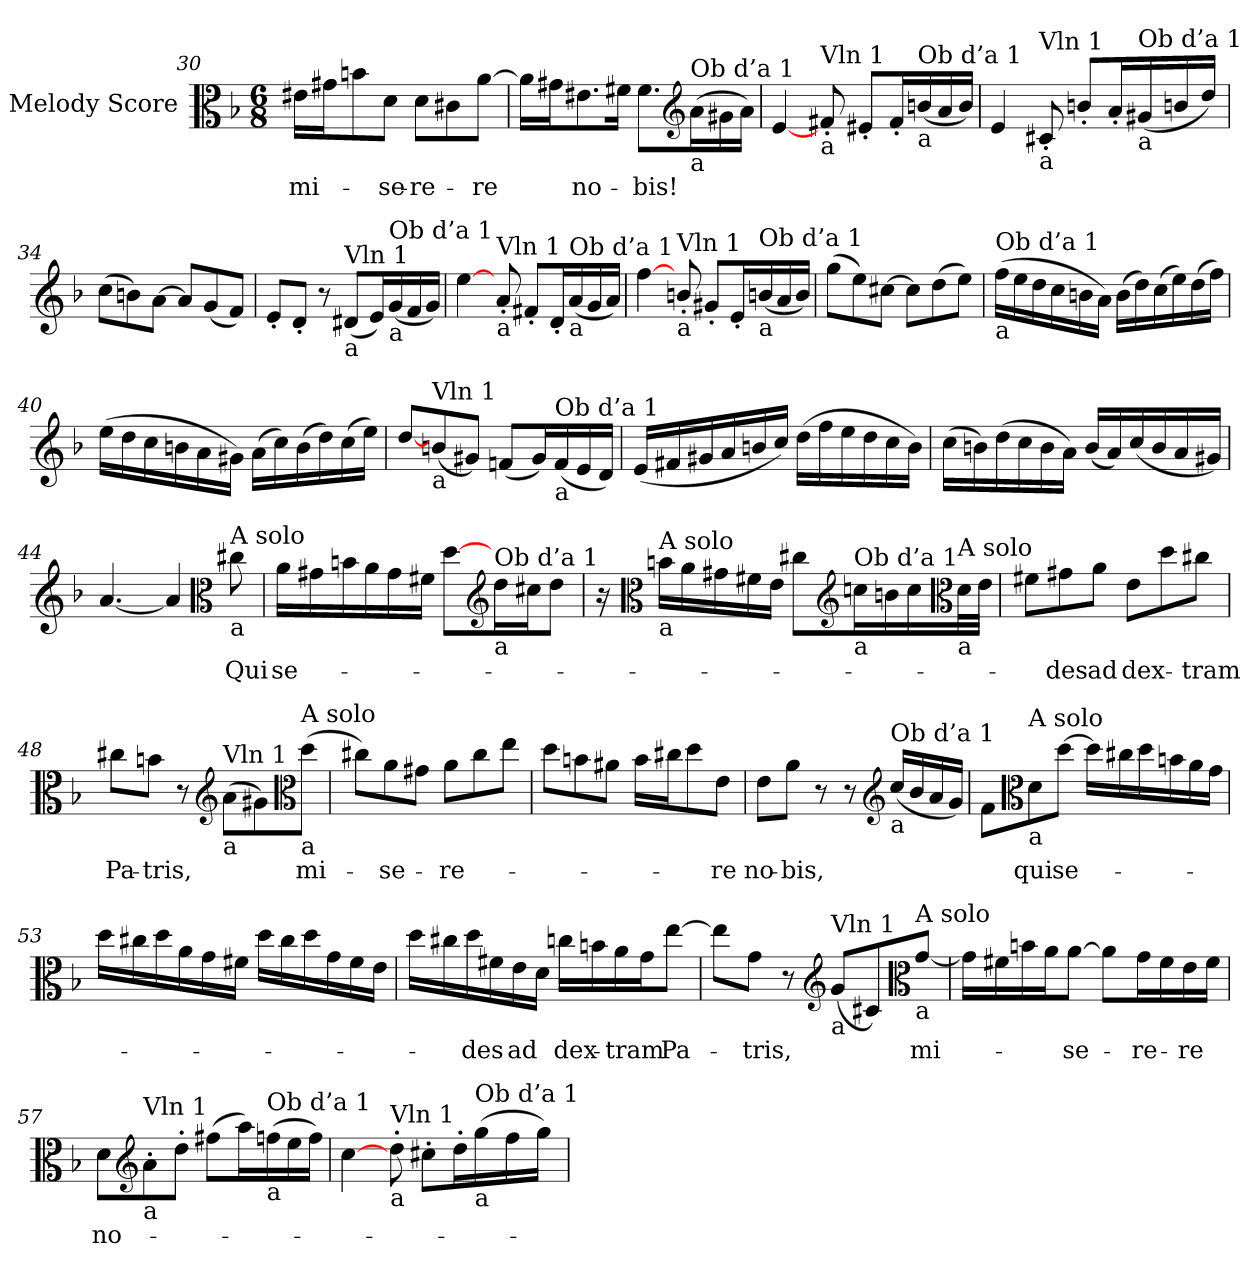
**kern	**text
*part1	*part1
*staff1	*staff1
*I"Melody Score	*
*clefC3	*
*k[b-]	*
*M6/8	*
=30	=30
!	!LO:LY:b
16e#X\LL	mi-
16g#X\J	.
8b\	.
!	!LO:LY:b
8d\J	-se-
!	!LO:LY:b
8d\L	-re-
8c#\	.
!	!LO:LY:b
[8a\J	-re
=31	=31
16a\LL]	.
16g#X\J	.
!	!LO:LY:b
8.e#X\	no-
16f#\Jk	.
!	!LO:LY:b
8.f#\L	-bis!
*clefG2	*
!LO:TX:a:t=Ob d’a 1	!
!LO:TX:b:t=a	!
(16a\L	.
16g#X\	.
16a\JJ)	.
=32	=32
[4e/	.
!LO:TX:a:t=Vln 1	!
!LO:TX:b:t=a	!
8f#'/	.
8e#X'/L	.
16f#'/L	.
!LO:TX:a:t=Ob d’a 1	!
!LO:TX:b:t=a	!
(16bn/	.
16a/	.
16b/JJ)	.
=33	=33
4e/	.
!LO:TX:a:t=Vln 1	!
!LO:TX:b:t=a	!
8c#'/	.
8b'/L	.
16a'/L	.
!LO:TX:a:t=Ob d’a 1	!
!LO:TX:b:t=a	!
(16g#X/	.
16bn/	.
16dd/JJ)	.
=34	=34
(8cc\L	.
8bn\)	.
[8a\J	.
8a/L]	.
(8g/	.
8f/J)	.
=35	=35
8e'/L	.
8d'/J	.
8r	.
!LO:TX:a:t=Vln 1	!
!LO:TX:b:t=a	!
(8d#X/L	.
16e/L)	.
!LO:TX:a:t=Ob d’a 1	!
!LO:TX:b:t=a	!
(16g/	.
16f/	.
16g/JJ)	.
=36	=36
[4ee\	.
!LO:TX:a:t=Vln 1	!
!LO:TX:b:t=a	!
8a'/	.
8f#'/L	.
16d'/L	.
!LO:TX:a:t=Ob d’a 1	!
!LO:TX:b:t=a	!
(16a/	.
16g/	.
16a/JJ)	.
=37	=37
[4ff\	.
!LO:TX:a:t=Vln 1	!
!LO:TX:b:t=a	!
8b'/	.
8g#X'/L	.
16e'/L	.
!LO:TX:a:t=Ob d’a 1	!
!LO:TX:b:t=a	!
(16bn/	.
16a/	.
16b/JJ)	.
=38	=38
(8gg\L	.
8ee\)	.
[8cc#X\J	.
8cc#\L]	.
(8dd\	.
8ee\J)	.
=39	=39
!LO:TX:a:t=Ob d’a 1	!
!LO:TX:b:t=a	!
(16ff\LL	.
16ee\	.
16dd\	.
16cc\	.
16bn\	.
16a\JJ)	.
(16b\LL	.
16dd\)	.
(16cc\	.
16ee\)	.
(16dd\	.
16ff\JJ)	.
=40	=40
(16ee\LL	.
16dd\	.
16cc\	.
16bn\	.
16a\	.
16g#X\JJ)	.
(16a\LL	.
16cc\)	.
(16b\	.
16dd\)	.
(16cc\	.
16ee\JJ)	.
=41	=41
[8dd/L	.
!LO:TX:a:t=Vln 1	!
!LO:TX:b:t=a	!
(8b/	.
8g#X/J)	.
(8fn/L	.
16g#/L)	.
!LO:TX:a:t=Ob d’a 1	!
!LO:TX:b:t=a	!
(16f/	.
16e/	.
16d/JJ)	.
=42	=42
(16e/LL	.
16f#X/	.
16g#X/	.
16a/	.
16bn/	.
16cc/JJ)	.
(16dd\LL	.
16ff\	.
16ee\	.
16dd\	.
16cc\	.
16b\JJ)	.
=43	=43
(16cc\LL	.
16bn\)	.
(16dd\	.
16cc\	.
16b\	.
16a\JJ)	.
(16b/LL	.
16a/)	.
(16cc/	.
16b/	.
16a/	.
16g#X/JJ)	.
=44	=44
[4.a/	.
4a/]	.
*clefC3	*
!LO:TX:a:t=A solo	!
!LO:TX:b:t=a	!
!	!LO:LY:b
8cc#\	Qui
=45	=45
!	!LO:LY:b
16a\LL	se-
16g#X\	.
16b\	.
16a\	.
16g#\	.
16f#\JJ	.
[8dd\L	.
*clefG2	*
!LO:TX:a:t=Ob d’a 1	!
!LO:TX:b:t=a	!
16dd\L	.
16cc#X\J	.
8dd\J	.
=46	=46
16r	.
*clefC3	*
!LO:TX:a:t=A solo	!
!LO:TX:b:t=a	!
16b\LL	.
16a\	.
16g#X\	.
16f#\	.
16e\JJ	.
8cc#\L	.
*clefG2	*
!LO:TX:a:t=Ob d’a 1	!
!LO:TX:b:t=a	!
16cc\L	.
16bn\	.
16cc\	.
*clefC3	*
!LO:TX:a:t=A solo	!
!LO:TX:b:t=a	!
32d\L	.
32e\JJJ	.
=47	=47
8f#\L	.
!	!LO:LY:b
8g#X\	-des
!	!LO:LY:b
8a\J	ad
!	!LO:LY:b
8e\L	dex-
8dd\	.
!	!LO:LY:b
8cc#\J	-tram
=48	=48
!	!LO:LY:b
8cc#\L	Pa-
!	!LO:LY:b
8b\J	-tris,
8r	.
*clefG2	*
!LO:TX:a:t=Vln 1	!
!LO:TX:b:t=a	!
(8a\L	.
8g#X\)	.
*clefC3	*
!LO:TX:a:t=A solo	!
!LO:TX:b:t=a	!
!	!LO:LY:b
(8dd\J	mi-
=49	=49
8cc#\L)	.
!	!LO:LY:b
8a\	-se-
8g#X\J	.
!	!LO:LY:b
8a\L	-re-
8cc#\	.
8ee\J	.
=50	=50
8dd\L	.
8b\	.
8a#X\J	.
16b\LL	.
16cc#\J	.
8dd\	.
!	!LO:LY:b
8e\J	-re
=51	=51
!	!LO:LY:b
8e\L	no-
!	!LO:LY:b
8a\J	-bis,
8r	.
8r	.
*clefG2	*
!LO:TX:a:t=Ob d’a 1	!
!LO:TX:b:t=a	!
(16cc/LL	.
16b-/	.
16a/	.
16g/JJ)	.
=52	=52
8f\L	.
*clefC3	*
!LO:TX:a:t=A solo	!
!LO:TX:b:t=a	!
!	!LO:LY:b
8d\	qui
!	!LO:LY:b
[8dd\J	se-
16dd\LL]	.
16cc#\	.
16dd\	.
16b\	.
16a\	.
16g\JJ	.
=53	=53
16dd\LL	.
16cc#\	.
16dd\	.
16a\	.
16g\	.
16f#\JJ	.
16dd\LL	.
16cc#\	.
16dd\	.
16g\	.
16f#\	.
16e\JJ	.
=54	=54
16dd\LL	.
16cc#\	.
!	!LO:LY:b
16dd\	-des
16f#\	.
!	!LO:LY:b
16e\	ad
16d\JJ	.
!	!LO:LY:b
16ccn\LL	dex-
16b\	.
!	!LO:LY:b
16a\	-tram
16g\J	.
!	!LO:LY:b
[8ee\J	Pa-
=55	=55
8ee\L]	.
!	!LO:LY:b
8g\J	-tris,
8r	.
*clefG2	*
!LO:TX:a:t=Vln 1	!
!LO:TX:b:t=a	!
(8g/L	.
8c#/)	.
*clefC3	*
!LO:TX:a:t=A solo	!
!LO:TX:b:t=a	!
!	!LO:LY:b
[8g/J	mi-
=56	=56
16g\LL]	.
16f#\	.
16b\	.
16a\J	.
!	!LO:LY:b
[8a\J	-se-
8a\L]	.
!	!LO:LY:b
16g\L	-re-
16f#\	.
!	!LO:LY:b
16e\	-re
16f#\JJ	.
=57	=57
!	!LO:LY:b
8d\L	no-
*clefG2	*
!LO:TX:a:t=Vln 1	!
!LO:TX:b:t=a	!
8a'\	.
8dd'\J	.
(8ff#\L	.
16aa\L)	.
!LO:TX:a:t=Ob d’a 1	!
!LO:TX:b:t=a	!
(16ff\	.
16ee\	.
16ff\JJ)	.
=58	=58
[4cc\	.
!LO:TX:a:t=Vln 1	!
!LO:TX:b:t=a	!
8dd'\	.
8cc#'\L	.
16dd'\L	.
!LO:TX:a:t=Ob d’a 1	!
!LO:TX:b:t=a	!
(16gg\	.
16ff\	.
16gg\JJ)	.
=	=
*-	*-
